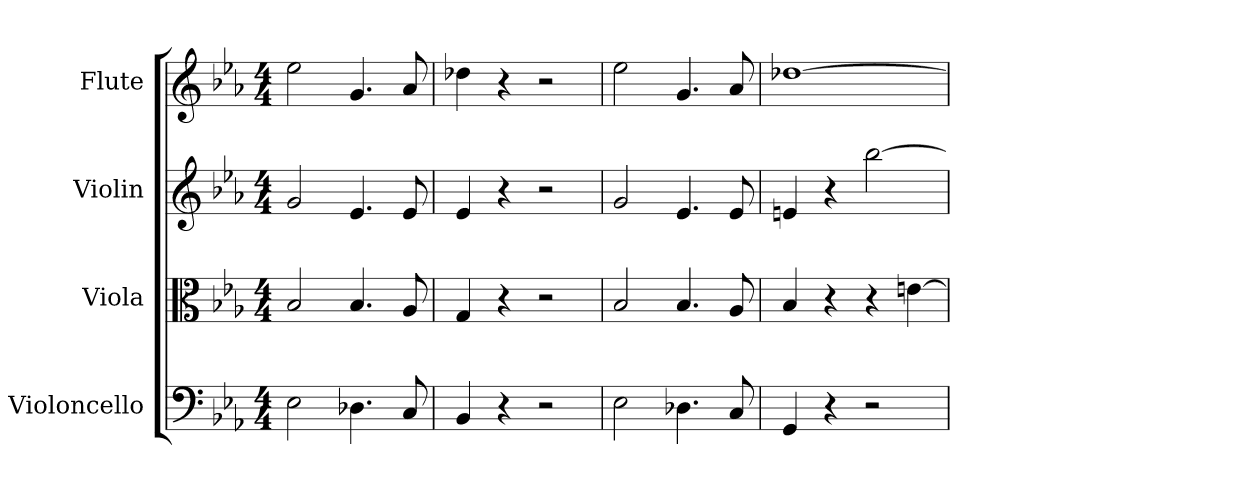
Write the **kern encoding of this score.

**kern	**kern	**kern	**kern
*part4	*part3	*part2	*part1
*staff4	*staff3	*staff2	*staff1
*I"Violoncello	*I"Viola	*I"Violin	*I"Flute
*I'Vc	*I'Vla	*I'Vln	*I'Fl
*clefF4	*clefC3	*clefG2	*clefG2
*k[b-e-a-]	*k[b-e-a-]	*k[b-e-a-]	*k[b-e-a-]
*E-:	*E-:	*E-:	*E-:
*M4/4	*M4/4	*M4/4	*M4/4
*MM72	*MM72	*MM72	*MM72
=1	=1	=1	=1
2E-	2B-	2g	2ee-
4.D-X	4.B-	4.e-	4.g
8C	8A-	8e-	8a-
=2	=2	=2	=2
4BB-	4G	4e-	4dd-X
4r	4r	4r	4r
2r	2r	2r	2r
=3	=3	=3	=3
2E-	2B-	2g	2ee-
4.D-X	4.B-	4.e-	4.g
8C	8A-	8e-	8a-
=4	=4	=4	=4
4GG	4B-	4en	[1dd-X
4r	4r	4r	.
2r	4r	[2bb-	.
.	[4en	.	.
=	=	=	=
*-	*-	*-	*-
